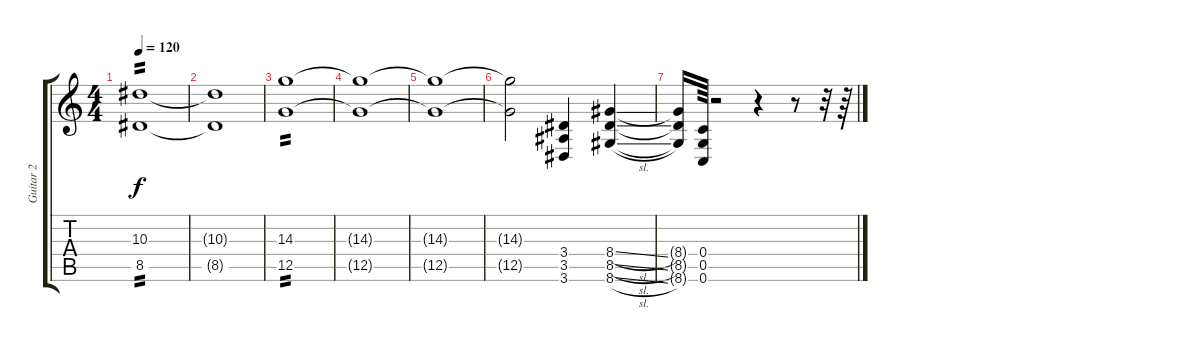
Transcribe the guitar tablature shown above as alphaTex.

\track ("Guitar 2" "Guitar 2") {instrument overdrivenguitar}
\staff {score tabs}
\tuning (D4 A3 F3 C3 G2 C2) {hide}
\ts (4 4)
\tempo 120
\clef g2
\ks c
(10.3 8.5).1{tp 2 dy f} |
(10.3{t} 8.5{t}).1 |
(14.3 12.5).1{tp 2} |
(14.3{t} 12.5{t}).1 |
(14.3{t} 12.5{t}).1 |
(14.3{t} 12.5{t}).2 (3.4 3.5 3.6).4 (8.4{sl} 8.5{sl} 8.6{sl}).4 |
(8.4{t} 8.5{t} 8.6{t}).16 (0.4 0.5 0.6).64 r.2 r.4 r.8 r.32 r.64
